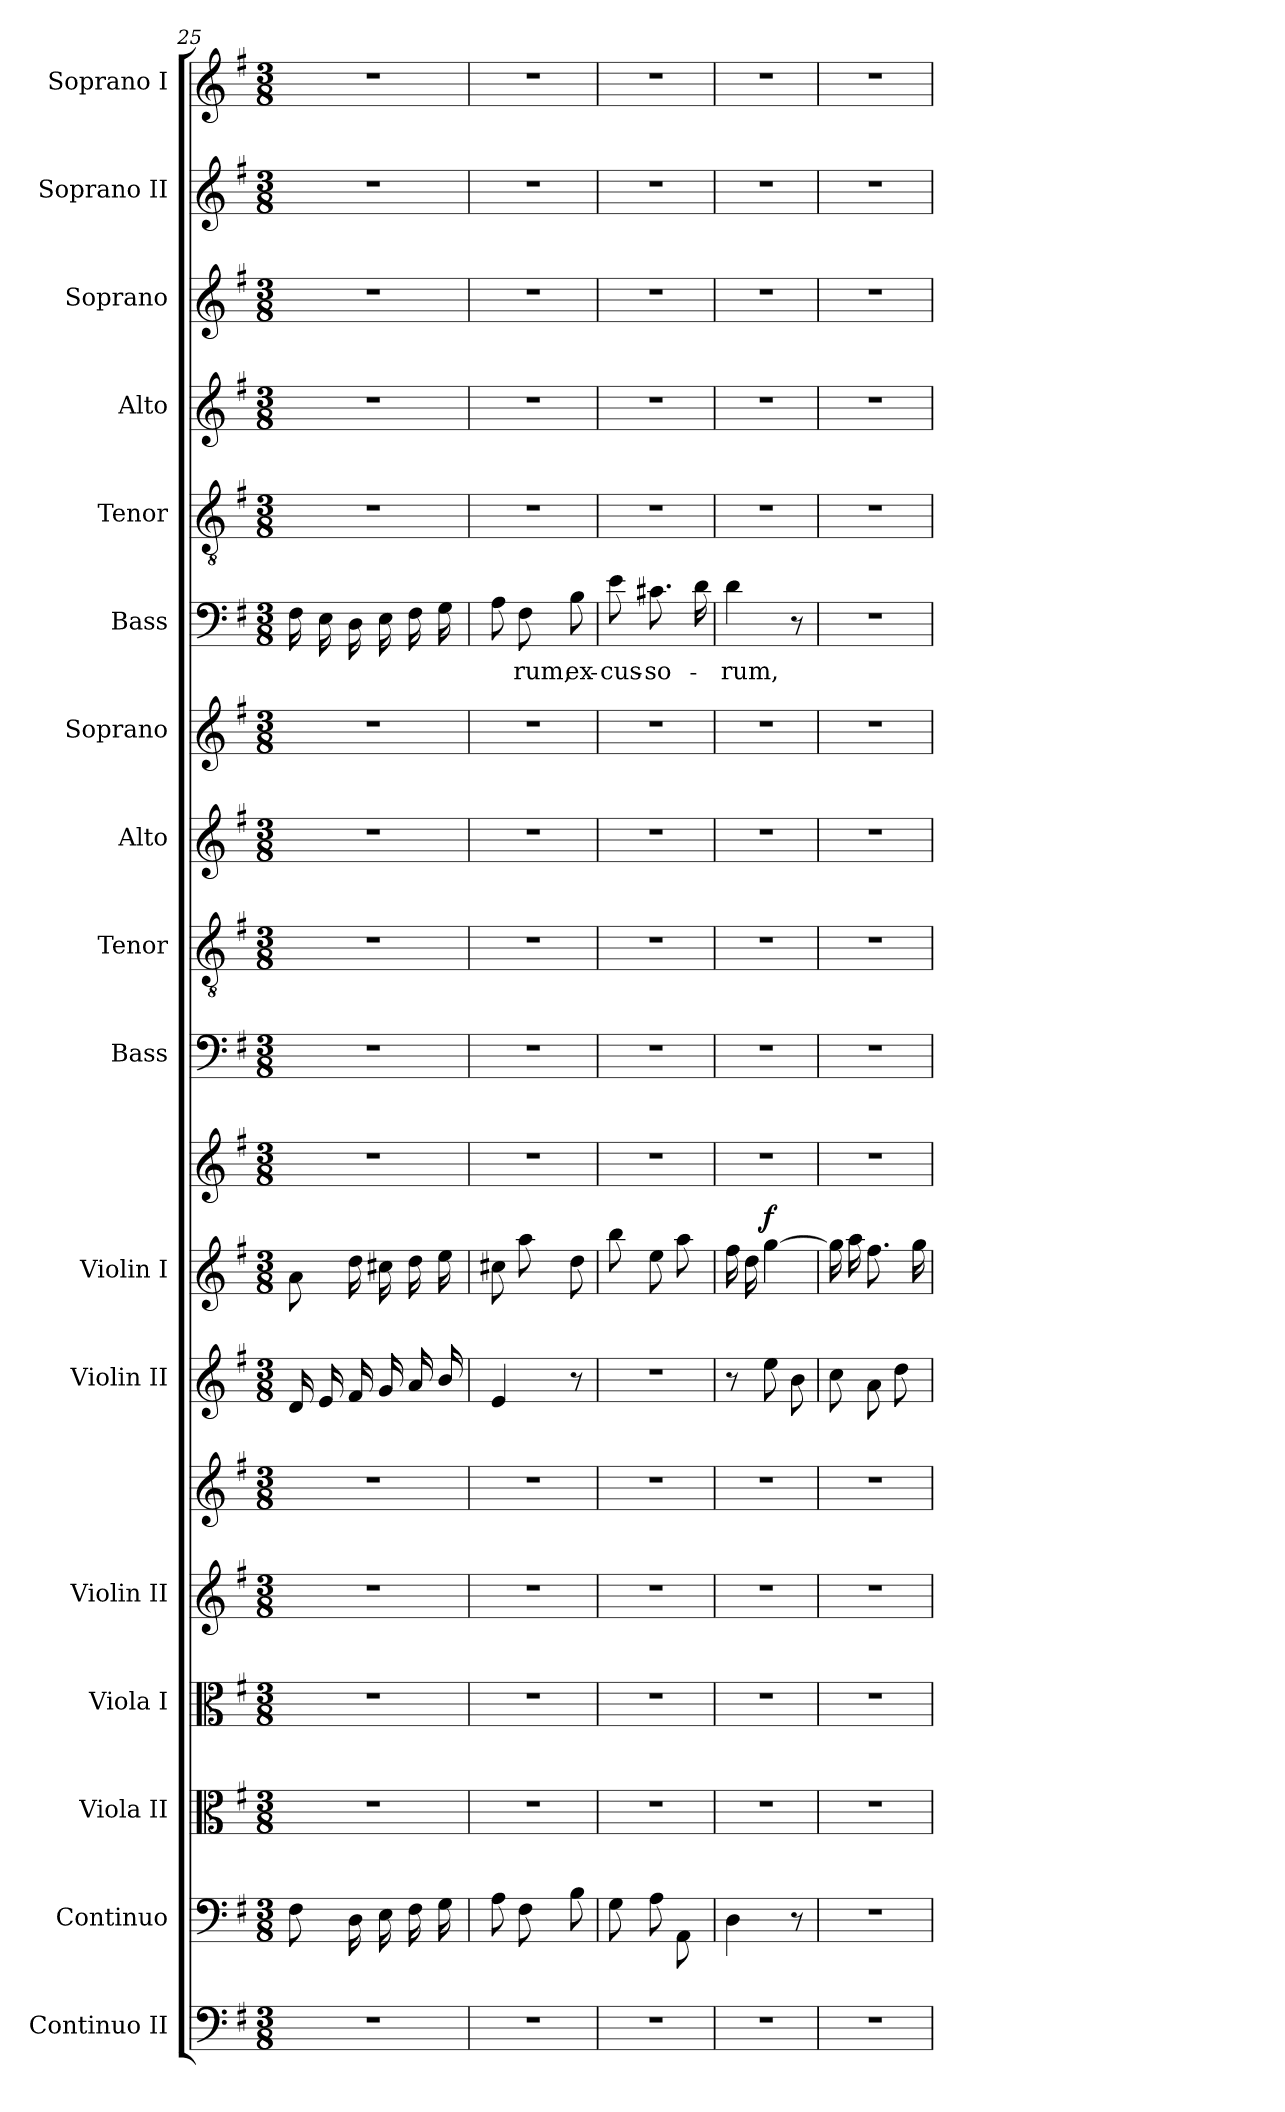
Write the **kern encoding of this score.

**kern	**kern	**kern	**kern	**kern	**kern	**kern	**kern	**kern	**dynam	**kern	**kern	**kern	**kern	**kern	**text	**kern	**kern	**kern	**kern	**kern
*part17	*part16	*part15	*part14	*part13	*part13	*part12	*part11	*part11	*part11	*part10	*part9	*part8	*part7	*part6	*part6	*part5	*part4	*part3	*part2	*part1
*staff19	*staff18	*staff17	*staff16	*staff15	*staff14	*staff13	*staff12	*staff11	*staff11/12	*staff10	*staff9	*staff8	*staff7	*staff6	*staff6	*staff5	*staff4	*staff3	*staff2	*staff1
*I"Continuo II	*I"Continuo	*I"Viola II	*I"Viola I	*I"Violin II	*	*I"Violin II	*I"Violin I	*	*	*I"Bass	*I"Tenor	*I"Alto	*I"Soprano	*I"Bass	*	*I"Tenor	*I"Alto	*I"Soprano	*I"Soprano II	*I"Soprano I
*	*	*I'Vla	*I'Vla	*I'Vln II	*	*I'Vln II	*I'Vln I	*	*	*I'B.	*I'T.	*I'A.	*I'S.	*I'B.	*	*I'T.	*I'A.	*I'S.	*I'S.	*I'S.
*clefF4	*clefF4	*clefC3	*clefC3	*clefG2	*clefG2	*clefG2	*clefG2	*clefG2	*	*clefF4	*clefGv2	*clefG2	*clefG2	*clefF4	*	*clefGv2	*clefG2	*clefG2	*clefG2	*clefG2
*	*	*	*	*	*	*	*	*	*	*	*ITrd7c12	*	*	*	*	*ITrd7c12	*	*	*	*
*k[f#]	*k[f#]	*k[f#]	*k[f#]	*k[f#]	*k[f#]	*k[f#]	*k[f#]	*k[f#]	*	*k[f#]	*k[f#]	*k[f#]	*k[f#]	*k[f#]	*	*k[f#]	*k[f#]	*k[f#]	*k[f#]	*k[f#]
*G:	*G:	*G:	*G:	*G:	*G:	*G:	*G:	*G:	*	*G:	*G:	*G:	*G:	*G:	*	*G:	*G:	*G:	*G:	*G:
*M3/8	*M3/8	*M3/8	*M3/8	*M3/8	*M3/8	*M3/8	*M3/8	*M3/8	*	*M3/8	*M3/8	*M3/8	*M3/8	*M3/8	*	*M3/8	*M3/8	*M3/8	*M3/8	*M3/8
=25	=25	=25	=25	=25	=25	=25	=25	=25	=25	=25	=25	=25	=25	=25	=25	=25	=25	=25	=25	=25
!LO:N:vis=1	!	!LO:N:vis=1	!LO:N:vis=1	!LO:N:vis=1	!LO:N:vis=1	!	!	!LO:N:vis=1	!	!LO:N:vis=1	!LO:N:vis=1	!LO:N:vis=1	!LO:N:vis=1	!	!	!LO:N:vis=1	!LO:N:vis=1	!LO:N:vis=1	!LO:N:vis=1	!LO:N:vis=1
4.r	8F#i\	4.r	4.r	4.r	4.r	16di/	8ai\	4.r	.	4.r	4.r	4.r	4.r	16F#i\	.	4.r	4.r	4.r	4.r	4.r
.	.	.	.	.	.	16ei/	.	.	.	.	.	.	.	16Ei\	.	.	.	.	.	.
.	16Di\	.	.	.	.	16f#i/	16ddi\	.	.	.	.	.	.	16Di\	.	.	.	.	.	.
.	16Ei\	.	.	.	.	16gi/	16cc#Xi\	.	.	.	.	.	.	16Ei\	.	.	.	.	.	.
.	16F#i\	.	.	.	.	16ai/	16ddi\	.	.	.	.	.	.	16F#i\	.	.	.	.	.	.
.	16Gi\	.	.	.	.	16bi/	16eei\	.	.	.	.	.	.	16Gi\	.	.	.	.	.	.
=26	=26	=26	=26	=26	=26	=26	=26	=26	=26	=26	=26	=26	=26	=26	=26	=26	=26	=26	=26	=26
!LO:N:vis=1	!	!LO:N:vis=1	!LO:N:vis=1	!LO:N:vis=1	!LO:N:vis=1	!	!	!LO:N:vis=1	!	!LO:N:vis=1	!LO:N:vis=1	!LO:N:vis=1	!LO:N:vis=1	!	!	!LO:N:vis=1	!LO:N:vis=1	!LO:N:vis=1	!LO:N:vis=1	!LO:N:vis=1
4.r	8Ai\	4.r	4.r	4.r	4.r	4ei/	8cc#Xi\	4.r	.	4.r	4.r	4.r	4.r	8Ai\	.	4.r	4.r	4.r	4.r	4.r
!	!	!	!	!	!	!	!	!	!	!	!	!	!	!	!LO:LY:b:color=#000000	!	!	!	!	!
.	8F#i\	.	.	.	.	.	8aai\	.	.	.	.	.	.	8F#i\	-rum,	.	.	.	.	.
!	!	!	!	!	!	!	!	!	!	!	!	!	!	!	!LO:LY:b:color=#000000	!	!	!	!	!
.	8Bi\	.	.	.	.	8r	8ddi\	.	.	.	.	.	.	8Bi\	ex-	.	.	.	.	.
=27	=27	=27	=27	=27	=27	=27	=27	=27	=27	=27	=27	=27	=27	=27	=27	=27	=27	=27	=27	=27
!LO:N:vis=1	!	!LO:N:vis=1	!LO:N:vis=1	!LO:N:vis=1	!LO:N:vis=1	!LO:N:vis=1	!	!LO:N:vis=1	!	!LO:N:vis=1	!LO:N:vis=1	!LO:N:vis=1	!LO:N:vis=1	!	!	!	!	!	!	!
!	!	!	!	!	!	!	!	!	!	!	!	!	!	!	!LO:LY:b:color=#000000	!LO:N:vis=1	!LO:N:vis=1	!LO:N:vis=1	!LO:N:vis=1	!LO:N:vis=1
4.r	8Gi\	4.r	4.r	4.r	4.r	4.r	8bbi\	4.r	.	4.r	4.r	4.r	4.r	8ei\	-cus-	4.r	4.r	4.r	4.r	4.r
!	!	!	!	!	!	!	!	!	!	!	!	!	!	!	!LO:LY:b:color=#000000	!	!	!	!	!
.	8Ai\	.	.	.	.	.	8eei\	.	.	.	.	.	.	8.c#Xi\	-so-	.	.	.	.	.
.	8AAi\	.	.	.	.	.	8aai\	.	.	.	.	.	.	.	.	.	.	.	.	.
.	.	.	.	.	.	.	.	.	.	.	.	.	.	16di\	.	.	.	.	.	.
!!LO:LB:g=z
=28	=28	=28	=28	=28	=28	=28	=28	=28	=28	=28	=28	=28	=28	=28	=28	=28	=28	=28	=28	=28
!LO:N:vis=1	!	!LO:N:vis=1	!LO:N:vis=1	!LO:N:vis=1	!LO:N:vis=1	!	!	!LO:N:vis=1	!	!LO:N:vis=1	!LO:N:vis=1	!LO:N:vis=1	!LO:N:vis=1	!	!	!	!	!	!	!
!	!	!	!	!	!	!	!	!	!	!	!	!	!	!	!LO:LY:b:color=#000000	!LO:N:vis=1	!LO:N:vis=1	!LO:N:vis=1	!LO:N:vis=1	!LO:N:vis=1
4.r	4Di\	4.r	4.r	4.r	4.r	8r	16ff#i\	4.r	.	4.r	4.r	4.r	4.r	4di\	-rum,	4.r	4.r	4.r	4.r	4.r
.	.	.	.	.	.	.	16ddi\	.	.	.	.	.	.	.	.	.	.	.	.	.
.	.	.	.	.	.	8eei\	[4ggi\	.	f	.	.	.	.	.	.	.	.	.	.	.
.	8r	.	.	.	.	8bi\	.	.	.	.	.	.	.	8r	.	.	.	.	.	.
=29	=29	=29	=29	=29	=29	=29	=29	=29	=29	=29	=29	=29	=29	=29	=29	=29	=29	=29	=29	=29
!LO:N:vis=1	!LO:N:vis=1	!LO:N:vis=1	!LO:N:vis=1	!LO:N:vis=1	!LO:N:vis=1	!	!	!LO:N:vis=1	!	!LO:N:vis=1	!LO:N:vis=1	!LO:N:vis=1	!LO:N:vis=1	!LO:N:vis=1	!	!LO:N:vis=1	!LO:N:vis=1	!LO:N:vis=1	!LO:N:vis=1	!LO:N:vis=1
4.r	4.r	4.r	4.r	4.r	4.r	8cci\	16ggi\]	4.r	.	4.r	4.r	4.r	4.r	4.r	.	4.r	4.r	4.r	4.r	4.r
.	.	.	.	.	.	.	16aai\	.	.	.	.	.	.	.	.	.	.	.	.	.
.	.	.	.	.	.	8ai\	8.ff#i\	.	.	.	.	.	.	.	.	.	.	.	.	.
.	.	.	.	.	.	8ddi\	.	.	.	.	.	.	.	.	.	.	.	.	.	.
.	.	.	.	.	.	.	16ggi\	.	.	.	.	.	.	.	.	.	.	.	.	.
=	=	=	=	=	=	=	=	=	=	=	=	=	=	=	=	=	=	=	=	=
*-	*-	*-	*-	*-	*-	*-	*-	*-	*-	*-	*-	*-	*-	*-	*-	*-	*-	*-	*-	*-
